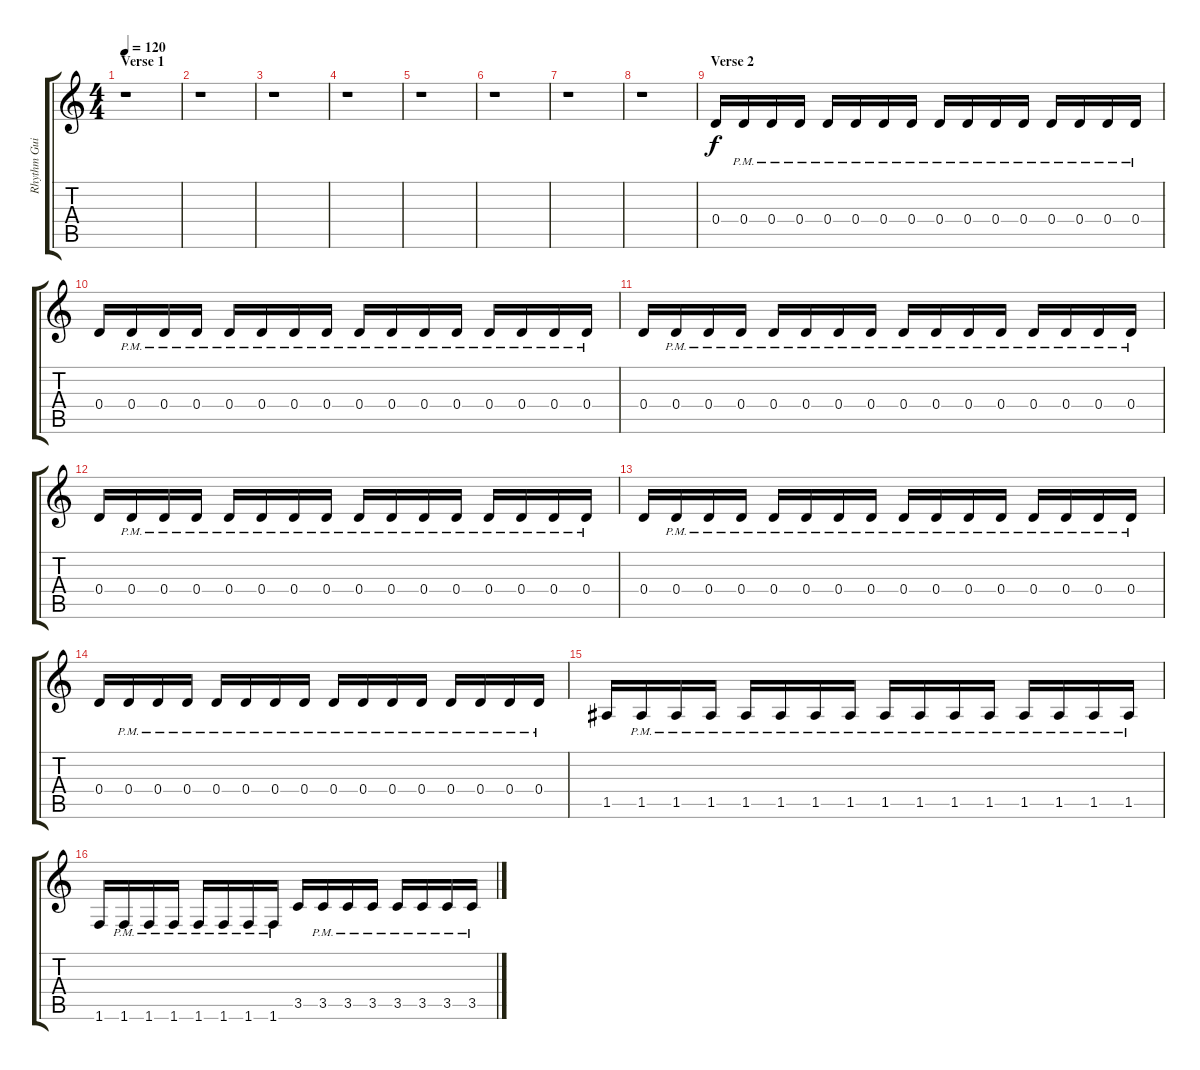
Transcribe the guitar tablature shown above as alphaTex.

\track ("Rhythm Guitar" "Rhythm Gui") {instrument distortionguitar}
\staff {score tabs}
\tuning (E4 B3 G3 D3 A2 E2) {hide}
\ts (4 4)
\section ("" "Verse 1")
\tempo 120
\clef g2
\ks c
r.1{dy f volume 13} |
r.1 |
r.1 |
r.1 |
r.1 |
r.1 |
r.1 |
r.1 |
\section ("" "Verse 2")
0.4.16 0.4{pm}.16 0.4{pm}.16 0.4{pm}.16 0.4{pm}.16 0.4{pm}.16 0.4{pm}.16 0.4{pm}.16 0.4{pm}.16 0.4{pm}.16 0.4{pm}.16 0.4{pm}.16 0.4{pm}.16 0.4{pm}.16 0.4{pm}.16 0.4{pm}.16 |
0.4.16 0.4{pm}.16 0.4{pm}.16 0.4{pm}.16 0.4{pm}.16 0.4{pm}.16 0.4{pm}.16 0.4{pm}.16 0.4{pm}.16 0.4{pm}.16 0.4{pm}.16 0.4{pm}.16 0.4{pm}.16 0.4{pm}.16 0.4{pm}.16 0.4{pm}.16 |
0.4.16 0.4{pm}.16 0.4{pm}.16 0.4{pm}.16 0.4{pm}.16 0.4{pm}.16 0.4{pm}.16 0.4{pm}.16 0.4{pm}.16 0.4{pm}.16 0.4{pm}.16 0.4{pm}.16 0.4{pm}.16 0.4{pm}.16 0.4{pm}.16 0.4{pm}.16 |
0.4.16 0.4{pm}.16 0.4{pm}.16 0.4{pm}.16 0.4{pm}.16 0.4{pm}.16 0.4{pm}.16 0.4{pm}.16 0.4{pm}.16 0.4{pm}.16 0.4{pm}.16 0.4{pm}.16 0.4{pm}.16 0.4{pm}.16 0.4{pm}.16 0.4{pm}.16 |
0.4.16 0.4{pm}.16 0.4{pm}.16 0.4{pm}.16 0.4{pm}.16 0.4{pm}.16 0.4{pm}.16 0.4{pm}.16 0.4{pm}.16 0.4{pm}.16 0.4{pm}.16 0.4{pm}.16 0.4{pm}.16 0.4{pm}.16 0.4{pm}.16 0.4{pm}.16 |
0.4.16 0.4{pm}.16 0.4{pm}.16 0.4{pm}.16 0.4{pm}.16 0.4{pm}.16 0.4{pm}.16 0.4{pm}.16 0.4{pm}.16 0.4{pm}.16 0.4{pm}.16 0.4{pm}.16 0.4{pm}.16 0.4{pm}.16 0.4{pm}.16 0.4{pm}.16 |
1.5.16 1.5{pm}.16 1.5{pm}.16 1.5{pm}.16 1.5{pm}.16 1.5{pm}.16 1.5{pm}.16 1.5{pm}.16 1.5{pm}.16 1.5{pm}.16 1.5{pm}.16 1.5{pm}.16 1.5{pm}.16 1.5{pm}.16 1.5{pm}.16 1.5{pm}.16 |
1.6.16 1.6{pm}.16 1.6{pm}.16 1.6{pm}.16 1.6{pm}.16 1.6{pm}.16 1.6{pm}.16 1.6{pm}.16 3.5.16 3.5{pm}.16 3.5{pm}.16 3.5{pm}.16 3.5{pm}.16 3.5{pm}.16 3.5{pm}.16 3.5{pm}.16
